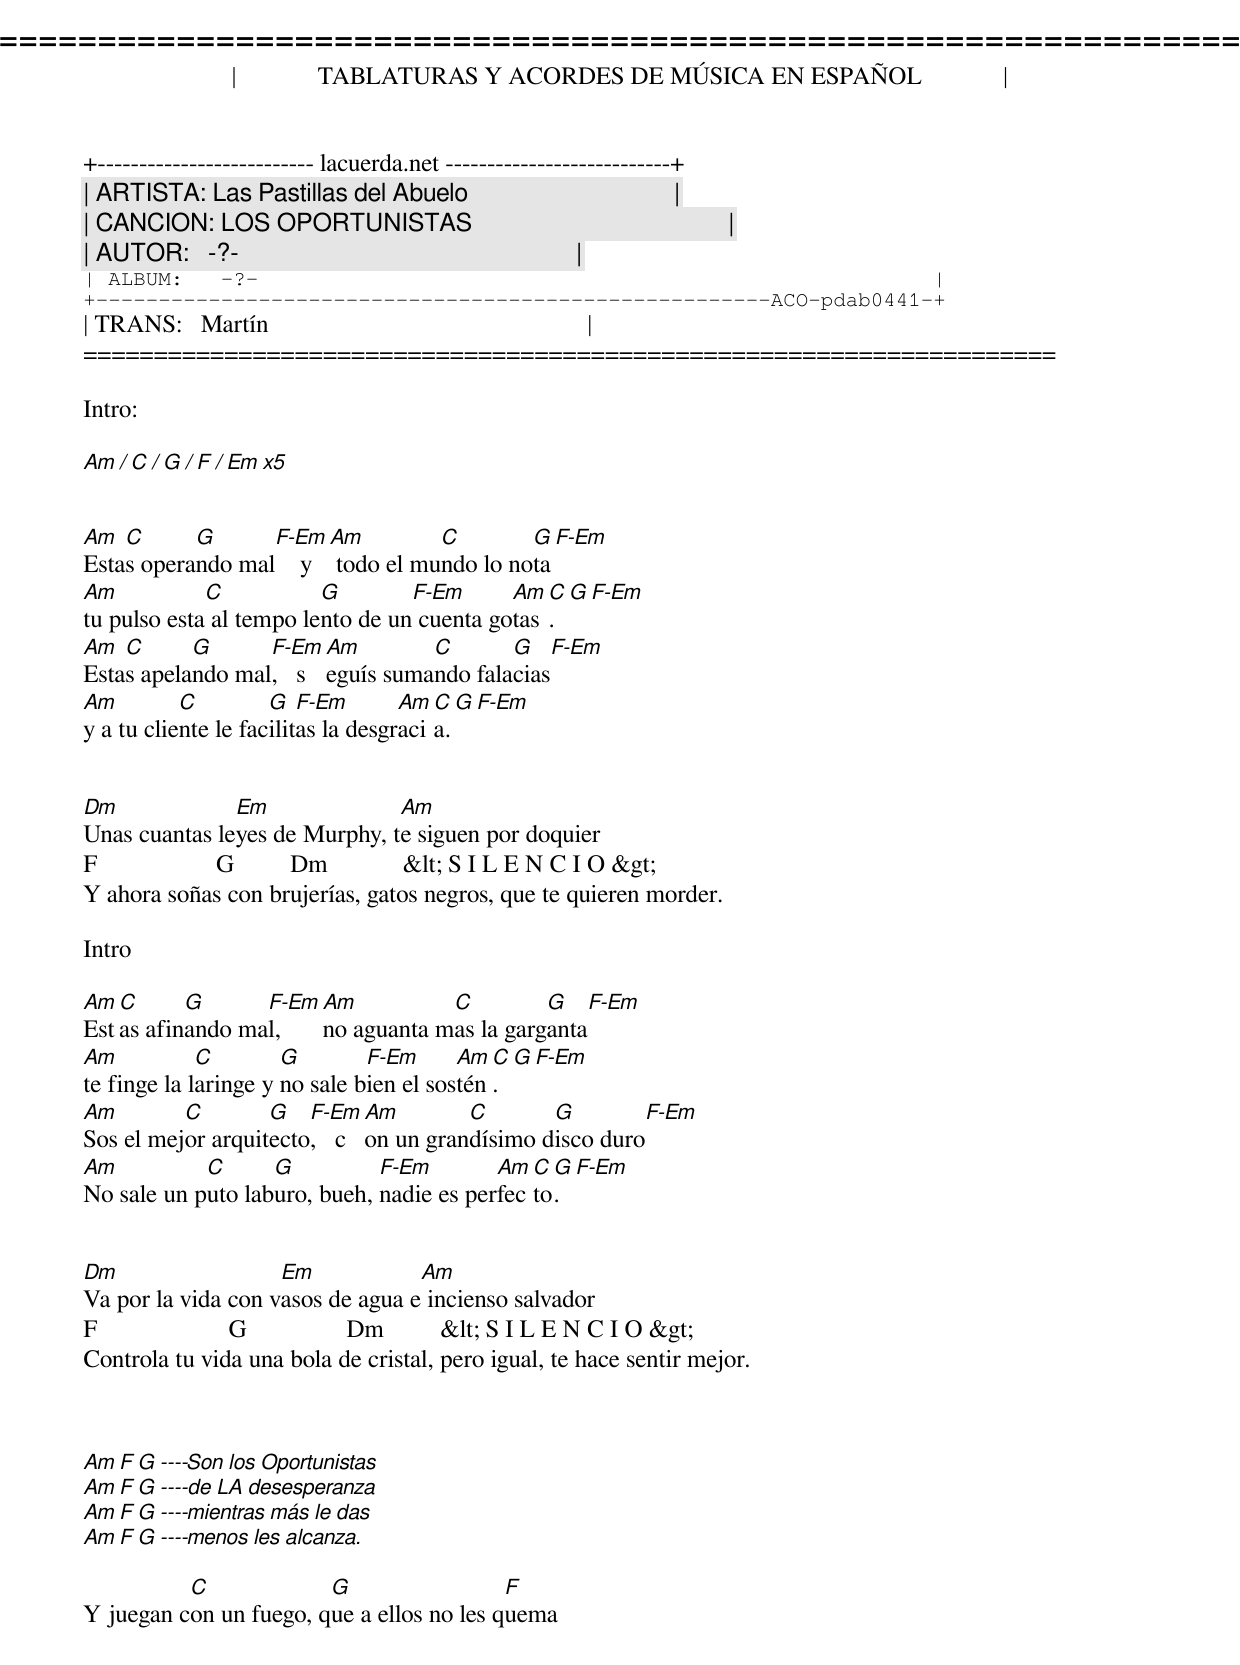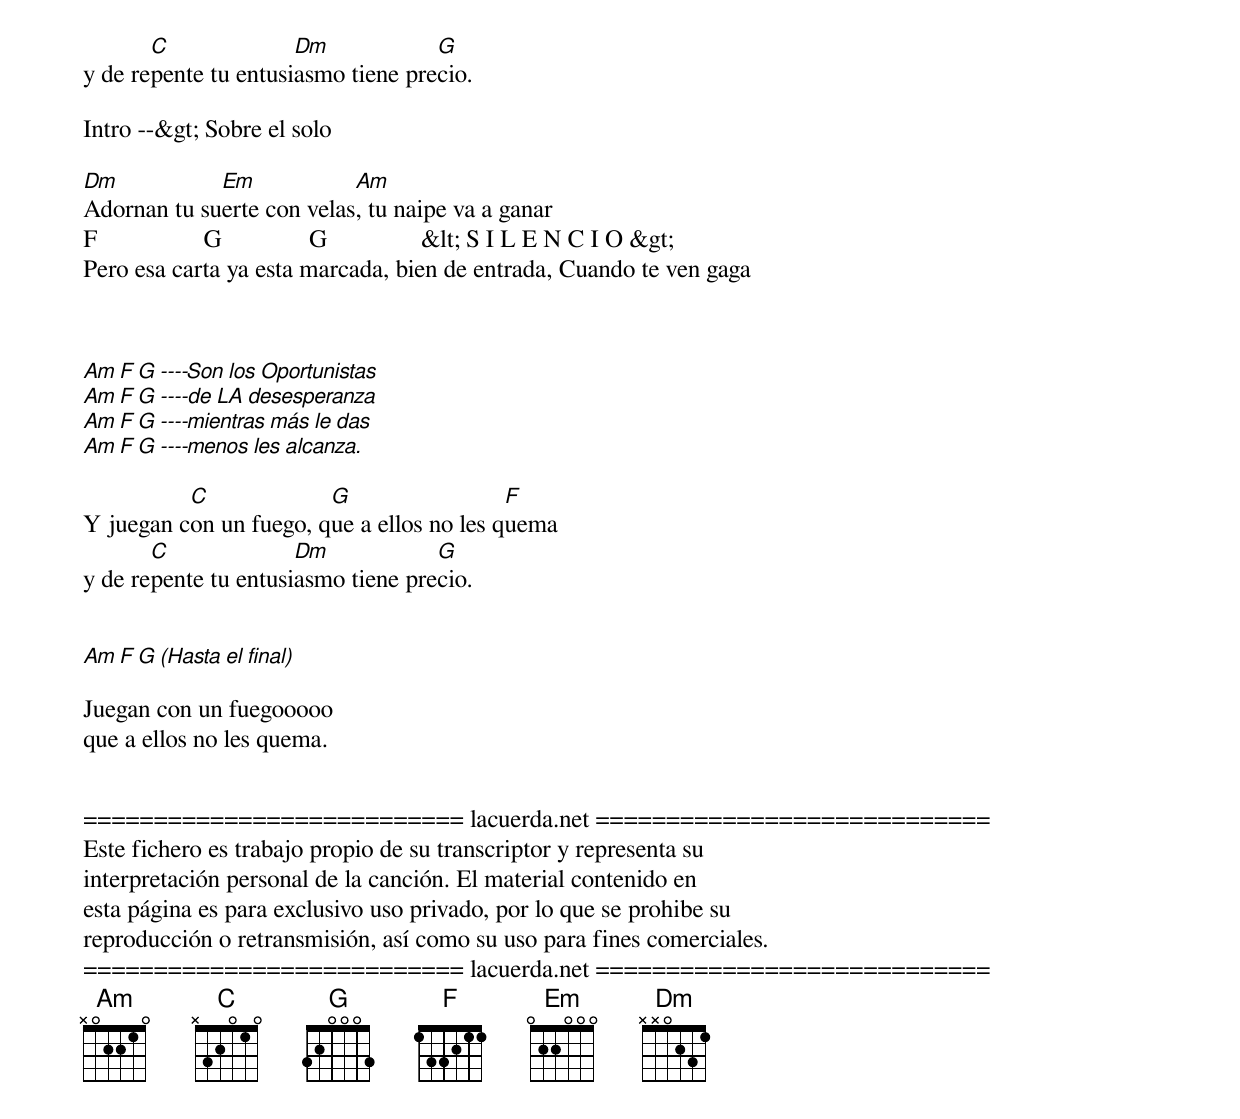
=====================================================================
|             TABLATURAS Y ACORDES DE MÚSICA EN ESPAÑOL             |
+-------------------------- lacuerda.net ---------------------------+
| ARTISTA: Las Pastillas del Abuelo                                 |
| CANCION: LOS OPORTUNISTAS                                         |
| AUTOR:   -?-                                                      |
| ALBUM:   -?-                                                      |
+------------------------------------------------------ACO-pdab0441-+
| TRANS:   Martín                                                   |
=====================================================================

Intro:

Am / C / G / F / Em   x5


Am  C      G      F-Em Am         C        G    F-Em
Estas operando mal    y todo el mundo lo nota
Am           C           G        F-Em      Am C G F-Em
tu pulso esta al tempo lento de un cuenta gotas.
Am  C      G      F-Em Am        C       G    F-Em
Estas apelando mal,   seguís sumando falacias
Am         C         G   F-Em       Am C G F-Em
y a tu cliente le facilitas la desgracia.


Dm             Em              Am
Unas cuantas leyes de Murphy, te siguen por doquier
F                   G         Dm            &lt; S I L E N C I O &gt;
Y ahora soñas con brujerías, gatos negros, que te quieren morder.

Intro

Am C      G      F-Em Am          C         G    F-Em
Estas afinando mal,   no aguanta mas la garganta
Am           C        G        F-Em      Am C G F-Em
te finge la laringe y no sale bien el sostén.
Am        C        G   F-Em Am        C       G        F-Em
Sos el mejor arquitecto,   con un grandísimo disco duro
Am          C      G          F-Em        Am C G F-Em
No sale un puto laburo, bueh, nadie es perfecto.


Dm                  Em            Am
Va por la vida con vasos de agua e incienso salvador
F                     G                Dm         &lt; S I L E N C I O &gt;
Controla tu vida una bola de cristal, pero igual, te hace sentir mejor.



Am F G ----Son los Oportunistas
Am F G ----de LA desesperanza
Am F G ----mientras más le das
Am F G ----menos les alcanza.

          C             G                  F
Y juegan con un fuego, que a ellos no les quema
       C              Dm            G
y de repente tu entusiasmo tiene precio.

Intro --&gt; Sobre el solo

Dm           Em            Am
Adornan tu suerte con velas, tu naipe va a ganar
F                 G              G               &lt; S I L E N C I O &gt;
Pero esa carta ya esta marcada, bien de entrada, Cuando te ven gaga



Am F G ----Son los Oportunistas
Am F G ----de LA desesperanza
Am F G ----mientras más le das
Am F G ----menos les alcanza.

          C             G                  F
Y juegan con un fuego, que a ellos no les quema
       C              Dm            G
y de repente tu entusiasmo tiene precio.


Am F G  (Hasta el final)

Juegan con un fuegooooo
que a ellos no les quema.


=========================== lacuerda.net ============================
Este fichero es trabajo propio de su transcriptor y representa su
interpretación personal de la canción. El material contenido en
esta página es para exclusivo uso privado, por lo que se prohibe su
reproducción o retransmisión, así como su uso para fines comerciales.
=========================== lacuerda.net ============================
